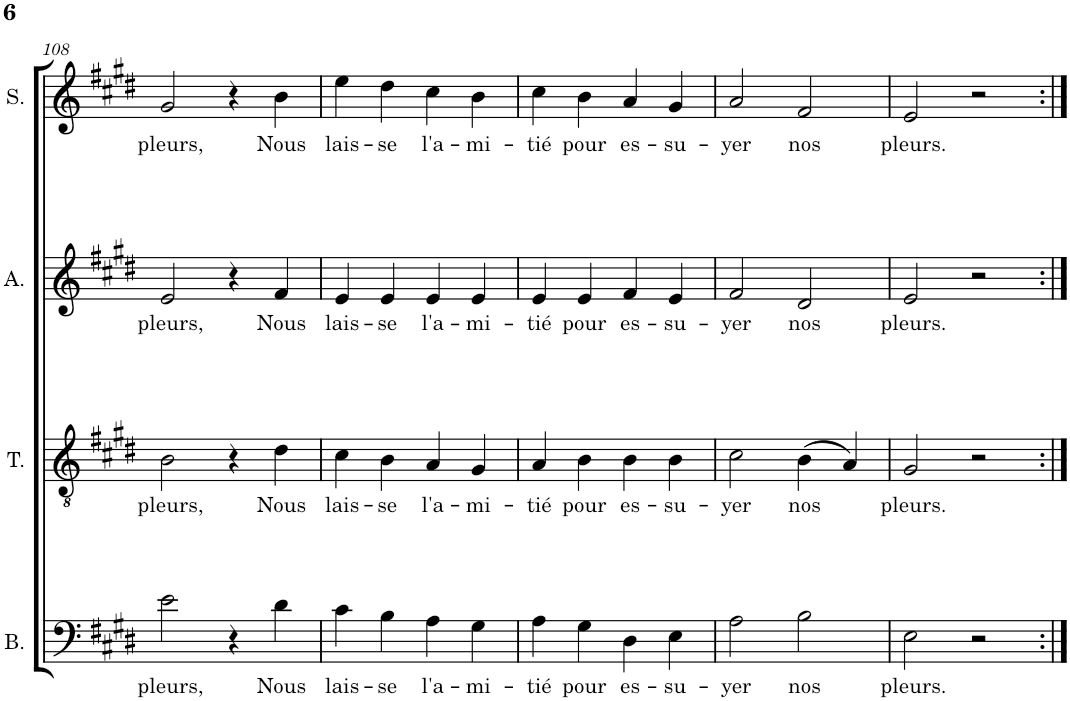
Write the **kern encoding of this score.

**kern	**text	**kern	**text	**kern	**text	**kern	**text
*part4	*part4	*part3	*part3	*part2	*part2	*part1	*part1
*staff4	*staff4	*staff3	*staff3	*staff2	*staff2	*staff1	*staff1
*I"Basse	*	*I"Ténor	*	*I"Alto	*	*I"Soprano	*
*I'B.	*	*I'T.	*	*I'A.	*	*I'S.	*
!!LO:PB:g=z
*clefF4	*	*clefGv2	*	*clefG2	*	*clefG2	*
*k[f#c#g#d#]	*	*k[f#c#g#d#]	*	*k[f#c#g#d#]	*	*k[f#c#g#d#]	*
*M2/2	*	*M2/2	*	*M2/2	*	*M2/2	*
*met(c|)	*	*met(c|)	*	*met(c|)	*	*met(c|)	*
=108	=108	=108	=108	=108	=108	=108	=108
!	!LO:LY:b	!	!LO:LY:b	!	!LO:LY:b	!	!LO:LY:b
2e\	pleurs,	2B\	pleurs,	2e/	pleurs,	2g#/	pleurs,
4r	.	4r	.	4r	.	4r	.
!	!LO:LY:b	!	!LO:LY:b	!	!LO:LY:b	!	!LO:LY:b
4d#\	Nous	4d#\	Nous	4f#/	Nous	4b\	Nous
=109	=109	=109	=109	=109	=109	=109	=109
!	!LO:LY:b	!	!LO:LY:b	!	!LO:LY:b	!	!LO:LY:b
4c#\	lais-	4c#\	lais-	4e/	lais-	4ee\	lais-
!	!LO:LY:b	!	!LO:LY:b	!	!LO:LY:b	!	!LO:LY:b
4B\	-se	4B\	-se	4e/	-se	4dd#\	-se
!	!LO:LY:b	!	!LO:LY:b	!	!LO:LY:b	!	!LO:LY:b
4A\	l'a-	4A/	l'a-	4e/	l'a-	4cc#\	l'a-
!	!LO:LY:b	!	!LO:LY:b	!	!LO:LY:b	!	!LO:LY:b
4G#\	-mi-	4G#/	-mi-	4e/	-mi-	4b\	-mi-
=110	=110	=110	=110	=110	=110	=110	=110
!	!LO:LY:b	!	!LO:LY:b	!	!LO:LY:b	!	!LO:LY:b
4A\	-tié	4A/	-tié	4e/	-tié	4cc#\	-tié
!	!LO:LY:b	!	!LO:LY:b	!	!LO:LY:b	!	!LO:LY:b
4G#\	pour	4B\	pour	4e/	pour	4b\	pour
!	!LO:LY:b	!	!LO:LY:b	!	!LO:LY:b	!	!LO:LY:b
4D#\	es-	4B\	es-	4f#/	es-	4a/	es-
!	!LO:LY:b	!	!LO:LY:b	!	!LO:LY:b	!	!LO:LY:b
4E\	-su-	4B\	-su-	4e/	-su-	4g#/	-su-
=111	=111	=111	=111	=111	=111	=111	=111
!	!LO:LY:b	!	!LO:LY:b	!	!LO:LY:b	!	!LO:LY:b
2A\	-yer	2c#\	-yer	2f#/	-yer	2a/	-yer
!	!LO:LY:b	!	!LO:LY:b	!	!LO:LY:b	!	!LO:LY:b
2B\	nos	(4B\	nos	2d#/	nos	2f#/	nos
.	.	4A/)	.	.	.	.	.
=112	=112	=112	=112	=112	=112	=112	=112
!	!LO:LY:b	!	!LO:LY:b	!	!LO:LY:b	!	!LO:LY:b
2E\	pleurs.	2G#/	pleurs.	2e/	pleurs.	2e/	pleurs.
2r	.	2r	.	2r	.	2r	.
=:|!	=:|!	=:|!	=:|!	=:|!	=:|!	=:|!	=:|!
*-	*-	*-	*-	*-	*-	*-	*-
